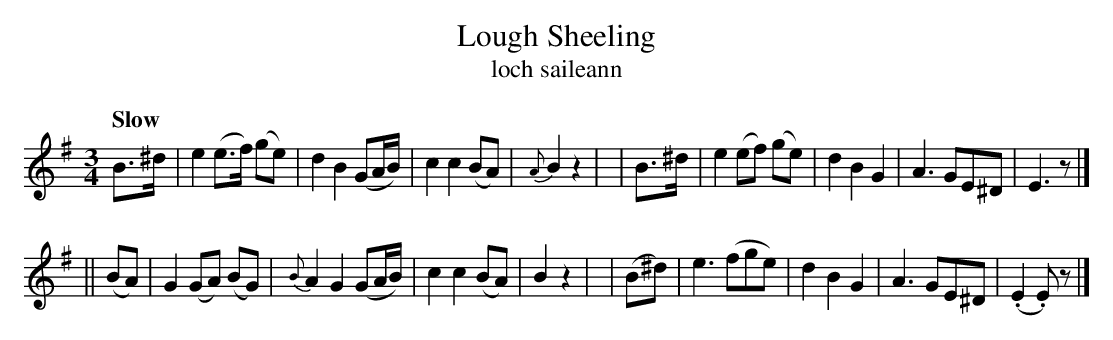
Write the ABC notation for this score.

X:1
T: Lough Sheeling
T: loch saileann
Q: "Slow"
M: 3/4
L: 1/8
K: Em
   B>^d | e2 (e>f) (ge) |    d2 B2 (GA/B/) | c2 c2 (BA) |{A}B2  z2 |\
|  B>^d | e2 (ef)  (ge) |    d2 B2  G2     | A3   GE^D  |   E3   z |]
|| (BA) | G2 (GA)  (BG) | {B}A2 G2 (GA/B/) | c2 c2 (BA) |   B2  z2 |\
| (B^d) | e3      (fge) |    d2 B2  G2     | A3   GE^D  | (.E2.E)z |]
